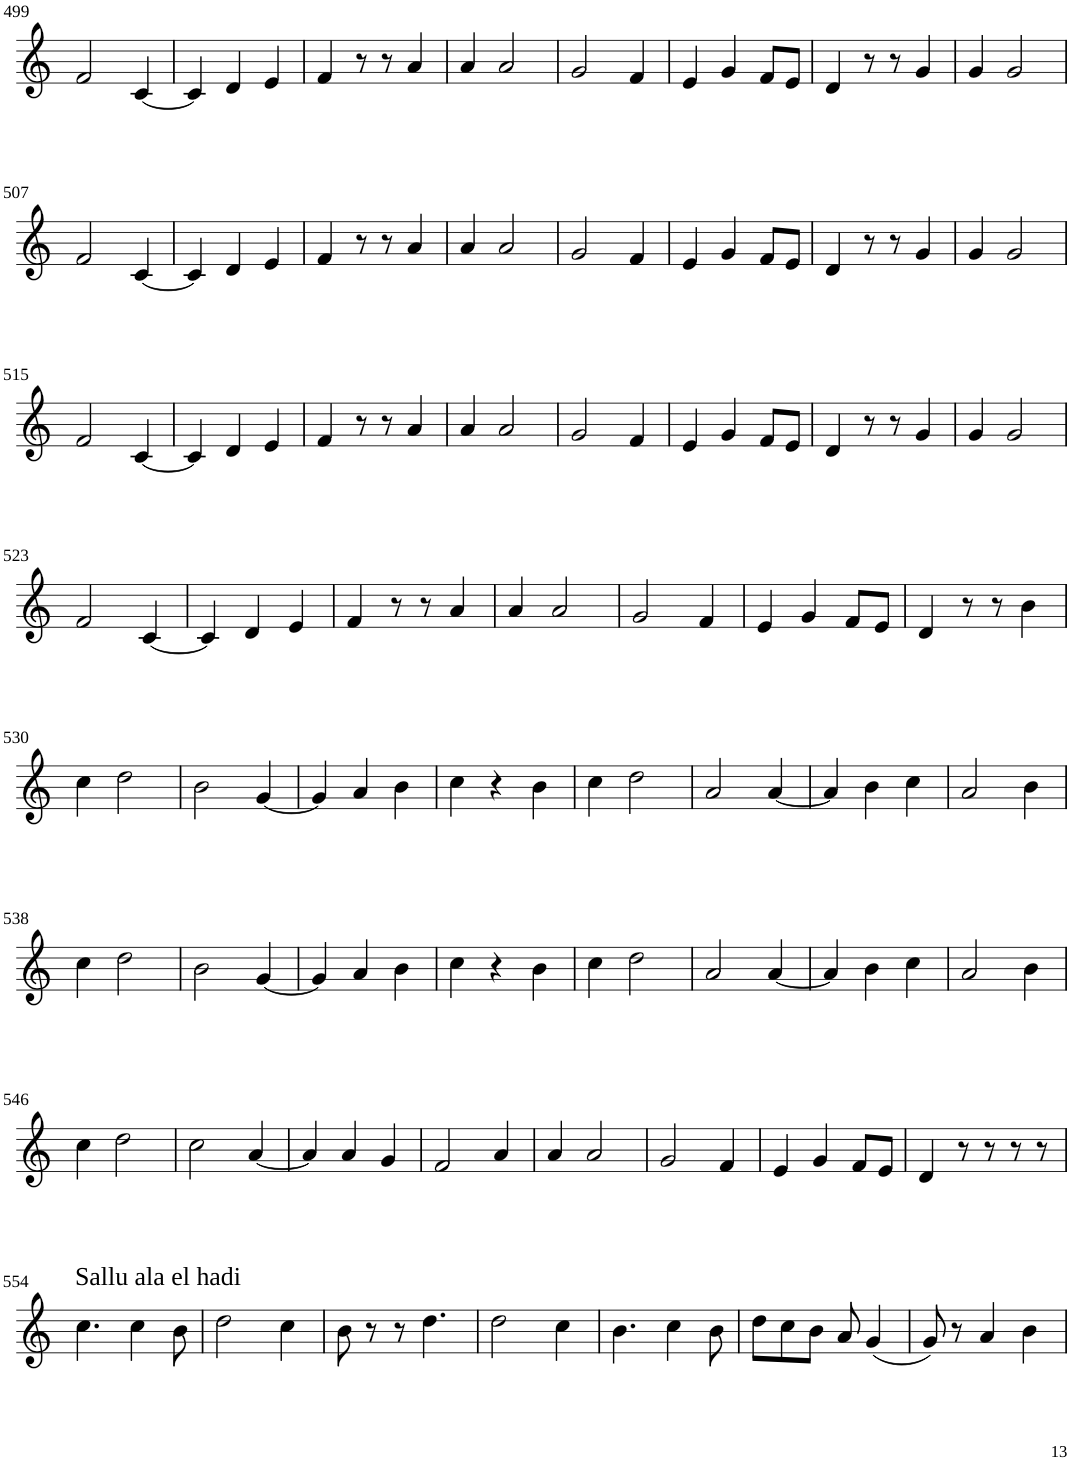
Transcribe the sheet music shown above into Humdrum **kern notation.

**kern
*part1
*staff1
*I"Violin
!!LO:PB:g=z
*clefG2
*k[]
*M6/8
=499
2f/
[4c/
=500
4c/]
4d/
4e/
=501
4f/
8r
8r
4a/
=502
4a/
2a/
=503
2g/
4f/
=504
4e/
4g/
8f/L
8e/J
=505
4d/
8r
8r
4g/
=506
4g/
2g/
!!LO:LB:g=z
=507
2f/
[4c/
=508
4c/]
4d/
4e/
=509
4f/
8r
8r
4a/
=510
4a/
2a/
=511
2g/
4f/
=512
4e/
4g/
8f/L
8e/J
=513
4d/
8r
8r
4g/
=514
4g/
2g/
!!LO:LB:g=z
=515
2f/
[4c/
=516
4c/]
4d/
4e/
=517
4f/
8r
8r
4a/
=518
4a/
2a/
=519
2g/
4f/
=520
4e/
4g/
8f/L
8e/J
=521
4d/
8r
8r
4g/
=522
4g/
2g/
!!LO:LB:g=z
=523
2f/
[4c/
=524
4c/]
4d/
4e/
=525
4f/
8r
8r
4a/
=526
4a/
2a/
=527
2g/
4f/
=528
4e/
4g/
8f/L
8e/J
=529
4d/
8r
8r
4b\
!!LO:LB:g=z
=530
4cc\
2dd\
=531
2b\
[4g/
=532
4g/]
4a/
4b\
=533
4cc\
4r
4b\
=534
4cc\
2dd\
=535
2a/
[4a/
=536
4a/]
4b\
4cc\
=537
2a/
4b\
!!LO:LB:g=z
=538
4cc\
2dd\
=539
2b\
[4g/
=540
4g/]
4a/
4b\
=541
4cc\
4r
4b\
=542
4cc\
2dd\
=543
2a/
[4a/
=544
4a/]
4b\
4cc\
=545
2a/
4b\
!!LO:LB:g=z
=546
4cc\
2dd\
=547
2cc\
[4a/
=548
4a/]
4a/
4g/
=549
2f/
4a/
=550
4a/
2a/
=551
2g/
4f/
=552
4e/
4g/
8f/L
8e/J
=553
4d/
8r
8r
8r
8r
!!LO:LB:g=z
=554
!LO:TX:a:t=Sallu ala el hadi
4.cc\
4cc\
8b\
=555
2dd\
4cc\
=556
8b\
8r
8r
4.dd\
=557
2dd\
4cc\
=558
4.b\
4cc\
8b\
=559
8dd\L
8cc\
8b\J
8a/
(4g/
=560
8g/)
8r
4a/
4b\
=
*-
